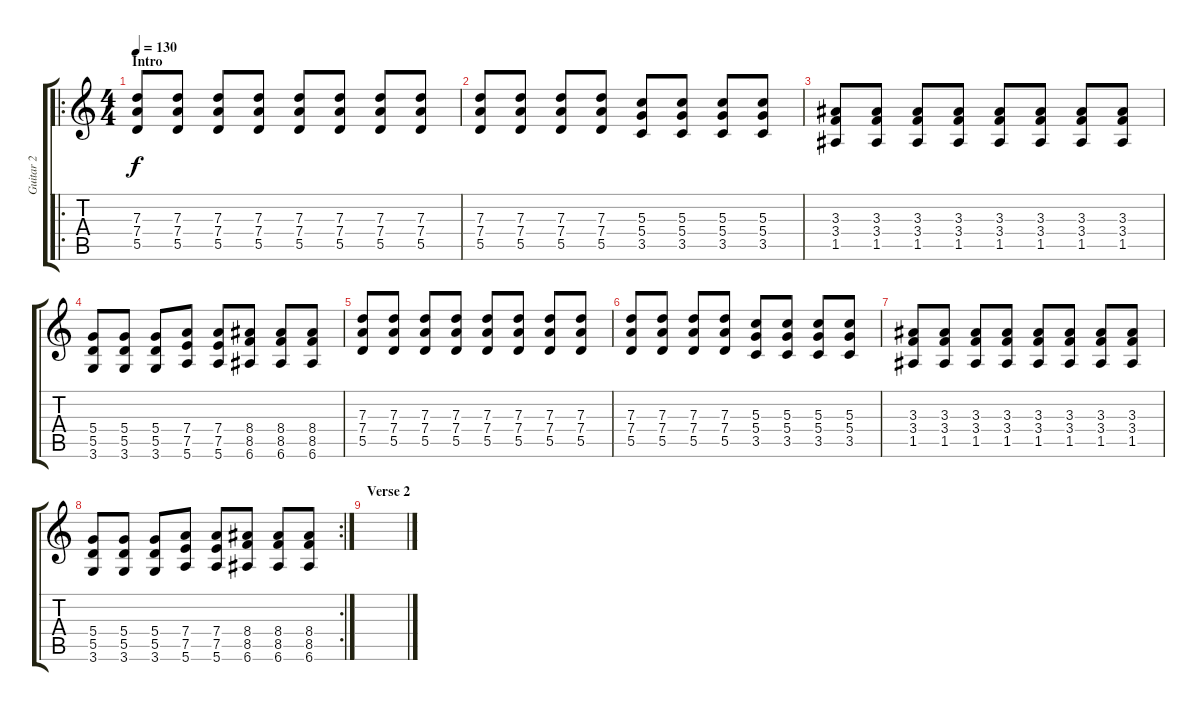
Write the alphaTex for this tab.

\track ("Guitar 2" "Guitar 2") {instrument distortionguitar}
\staff {score tabs}
\tuning (E4 B3 G3 D3 A2 E2) {hide}
\ro
\ts (4 4)
\section ("" "Intro")
\tempo 130
\clef g2
\ks c
(7.3 7.4 5.5).8{dy f} (7.3 7.4 5.5).8 (7.3 7.4 5.5).8 (7.3 7.4 5.5).8 (7.3 7.4 5.5).8 (7.3 7.4 5.5).8 (7.3 7.4 5.5).8 (7.3 7.4 5.5).8 |
(7.3 7.4 5.5).8 (7.3 7.4 5.5).8 (7.3 7.4 5.5).8 (7.3 7.4 5.5).8 (5.3 5.4 3.5).8 (5.3 5.4 3.5).8 (5.3 5.4 3.5).8 (5.3 5.4 3.5).8 |
(3.3 3.4 1.5).8 (3.3 3.4 1.5).8 (3.3 3.4 1.5).8 (3.3 3.4 1.5).8 (3.3 3.4 1.5).8 (3.3 3.4 1.5).8 (3.3 3.4 1.5).8 (3.3 3.4 1.5).8 |
(5.4 5.5 3.6).8 (5.4 5.5 3.6).8 (5.4 5.5 3.6).8 (7.4 7.5 5.6).8 (7.4 7.5 5.6).8 (8.4 8.5 6.6).8 (8.4 8.5 6.6).8 (8.4 8.5 6.6).8 |
(7.3 7.4 5.5).8 (7.3 7.4 5.5).8 (7.3 7.4 5.5).8 (7.3 7.4 5.5).8 (7.3 7.4 5.5).8 (7.3 7.4 5.5).8 (7.3 7.4 5.5).8 (7.3 7.4 5.5).8 |
(7.3 7.4 5.5).8 (7.3 7.4 5.5).8 (7.3 7.4 5.5).8 (7.3 7.4 5.5).8 (5.3 5.4 3.5).8 (5.3 5.4 3.5).8 (5.3 5.4 3.5).8 (5.3 5.4 3.5).8 |
(3.3 3.4 1.5).8 (3.3 3.4 1.5).8 (3.3 3.4 1.5).8 (3.3 3.4 1.5).8 (3.3 3.4 1.5).8 (3.3 3.4 1.5).8 (3.3 3.4 1.5).8 (3.3 3.4 1.5).8 |
\rc 2
(5.4 5.5 3.6).8 (5.4 5.5 3.6).8 (5.4 5.5 3.6).8 (7.4 7.5 5.6).8 (7.4 7.5 5.6).8 (8.4 8.5 6.6).8 (8.4 8.5 6.6).8 (8.4 8.5 6.6).8 |
\section ("" "Verse 2")
